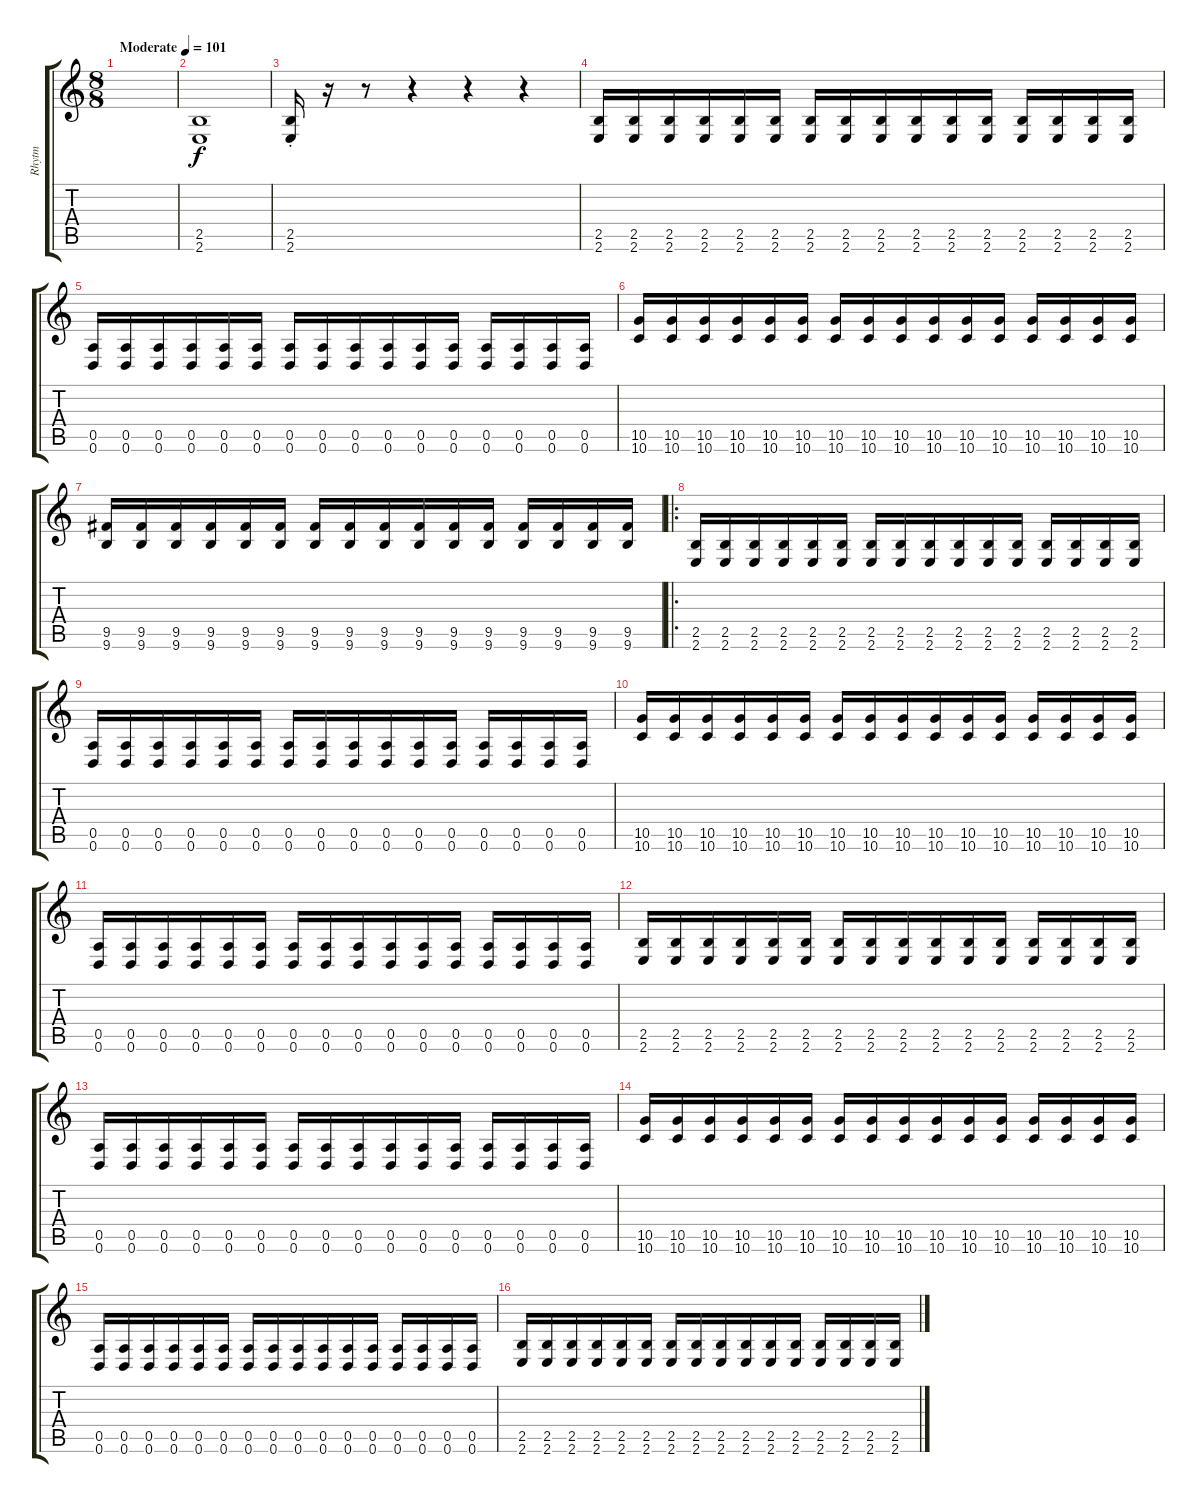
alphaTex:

\track ("Rhytm" "Rhytm") {instrument overdrivenguitar}
\staff {score tabs}
\tuning (E4 B3 G3 D3 A2 D2) {hide}
\ts (8 8)
\tempo (101 "Moderate")
\clef g2
\ks c
|
(2.5 2.6).1 |
(2.5{st} 2.6{st}).16 r.16 r.8 r.4 r.4 r.4 |
(2.5 2.6).16 (2.5 2.6).16 (2.5 2.6).16 (2.5 2.6).16 (2.5 2.6).16 (2.5 2.6).16 (2.5 2.6).16 (2.5 2.6).16 (2.5 2.6).16 (2.5 2.6).16 (2.5 2.6).16 (2.5 2.6).16 (2.5 2.6).16 (2.5 2.6).16 (2.5 2.6).16 (2.5 2.6).16 |
(0.5 0.6).16 (0.5 0.6).16 (0.5 0.6).16 (0.5 0.6).16 (0.5 0.6).16 (0.5 0.6).16 (0.5 0.6).16 (0.5 0.6).16 (0.5 0.6).16 (0.5 0.6).16 (0.5 0.6).16 (0.5 0.6).16 (0.5 0.6).16 (0.5 0.6).16 (0.5 0.6).16 (0.5 0.6).16 |
(10.5 10.6).16 (10.5 10.6).16 (10.5 10.6).16 (10.5 10.6).16 (10.5 10.6).16 (10.5 10.6).16 (10.5 10.6).16 (10.5 10.6).16 (10.5 10.6).16 (10.5 10.6).16 (10.5 10.6).16 (10.5 10.6).16 (10.5 10.6).16 (10.5 10.6).16 (10.5 10.6).16 (10.5 10.6).16 |
(9.5 9.6).16 (9.5 9.6).16 (9.5 9.6).16 (9.5 9.6).16 (9.5 9.6).16 (9.5 9.6).16 (9.5 9.6).16 (9.5 9.6).16 (9.5 9.6).16 (9.5 9.6).16 (9.5 9.6).16 (9.5 9.6).16 (9.5 9.6).16 (9.5 9.6).16 (9.5 9.6).16 (9.5 9.6).16 |
\ro
(2.5 2.6).16 (2.5 2.6).16 (2.5 2.6).16 (2.5 2.6).16 (2.5 2.6).16 (2.5 2.6).16 (2.5 2.6).16 (2.5 2.6).16 (2.5 2.6).16 (2.5 2.6).16 (2.5 2.6).16 (2.5 2.6).16 (2.5 2.6).16 (2.5 2.6).16 (2.5 2.6).16 (2.5 2.6).16 |
(0.5 0.6).16 (0.5 0.6).16 (0.5 0.6).16 (0.5 0.6).16 (0.5 0.6).16 (0.5 0.6).16 (0.5 0.6).16 (0.5 0.6).16 (0.5 0.6).16 (0.5 0.6).16 (0.5 0.6).16 (0.5 0.6).16 (0.5 0.6).16 (0.5 0.6).16 (0.5 0.6).16 (0.5 0.6).16 |
(10.5 10.6).16 (10.5 10.6).16 (10.5 10.6).16 (10.5 10.6).16 (10.5 10.6).16 (10.5 10.6).16 (10.5 10.6).16 (10.5 10.6).16 (10.5 10.6).16 (10.5 10.6).16 (10.5 10.6).16 (10.5 10.6).16 (10.5 10.6).16 (10.5 10.6).16 (10.5 10.6).16 (10.5 10.6).16 |
(0.5 0.6).16 (0.5 0.6).16 (0.5 0.6).16 (0.5 0.6).16 (0.5 0.6).16 (0.5 0.6).16 (0.5 0.6).16 (0.5 0.6).16 (0.5 0.6).16 (0.5 0.6).16 (0.5 0.6).16 (0.5 0.6).16 (0.5 0.6).16 (0.5 0.6).16 (0.5 0.6).16 (0.5 0.6).16 |
(2.5 2.6).16 (2.5 2.6).16 (2.5 2.6).16 (2.5 2.6).16 (2.5 2.6).16 (2.5 2.6).16 (2.5 2.6).16 (2.5 2.6).16 (2.5 2.6).16 (2.5 2.6).16 (2.5 2.6).16 (2.5 2.6).16 (2.5 2.6).16 (2.5 2.6).16 (2.5 2.6).16 (2.5 2.6).16 |
(0.5 0.6).16 (0.5 0.6).16 (0.5 0.6).16 (0.5 0.6).16 (0.5 0.6).16 (0.5 0.6).16 (0.5 0.6).16 (0.5 0.6).16 (0.5 0.6).16 (0.5 0.6).16 (0.5 0.6).16 (0.5 0.6).16 (0.5 0.6).16 (0.5 0.6).16 (0.5 0.6).16 (0.5 0.6).16 |
(10.5 10.6).16 (10.5 10.6).16 (10.5 10.6).16 (10.5 10.6).16 (10.5 10.6).16 (10.5 10.6).16 (10.5 10.6).16 (10.5 10.6).16 (10.5 10.6).16 (10.5 10.6).16 (10.5 10.6).16 (10.5 10.6).16 (10.5 10.6).16 (10.5 10.6).16 (10.5 10.6).16 (10.5 10.6).16 |
(0.5 0.6).16 (0.5 0.6).16 (0.5 0.6).16 (0.5 0.6).16 (0.5 0.6).16 (0.5 0.6).16 (0.5 0.6).16 (0.5 0.6).16 (0.5 0.6).16 (0.5 0.6).16 (0.5 0.6).16 (0.5 0.6).16 (0.5 0.6).16 (0.5 0.6).16 (0.5 0.6).16 (0.5 0.6).16 |
(2.5 2.6).16 (2.5 2.6).16 (2.5 2.6).16 (2.5 2.6).16 (2.5 2.6).16 (2.5 2.6).16 (2.5 2.6).16 (2.5 2.6).16 (2.5 2.6).16 (2.5 2.6).16 (2.5 2.6).16 (2.5 2.6).16 (2.5 2.6).16 (2.5 2.6).16 (2.5 2.6).16 (2.5 2.6).16
